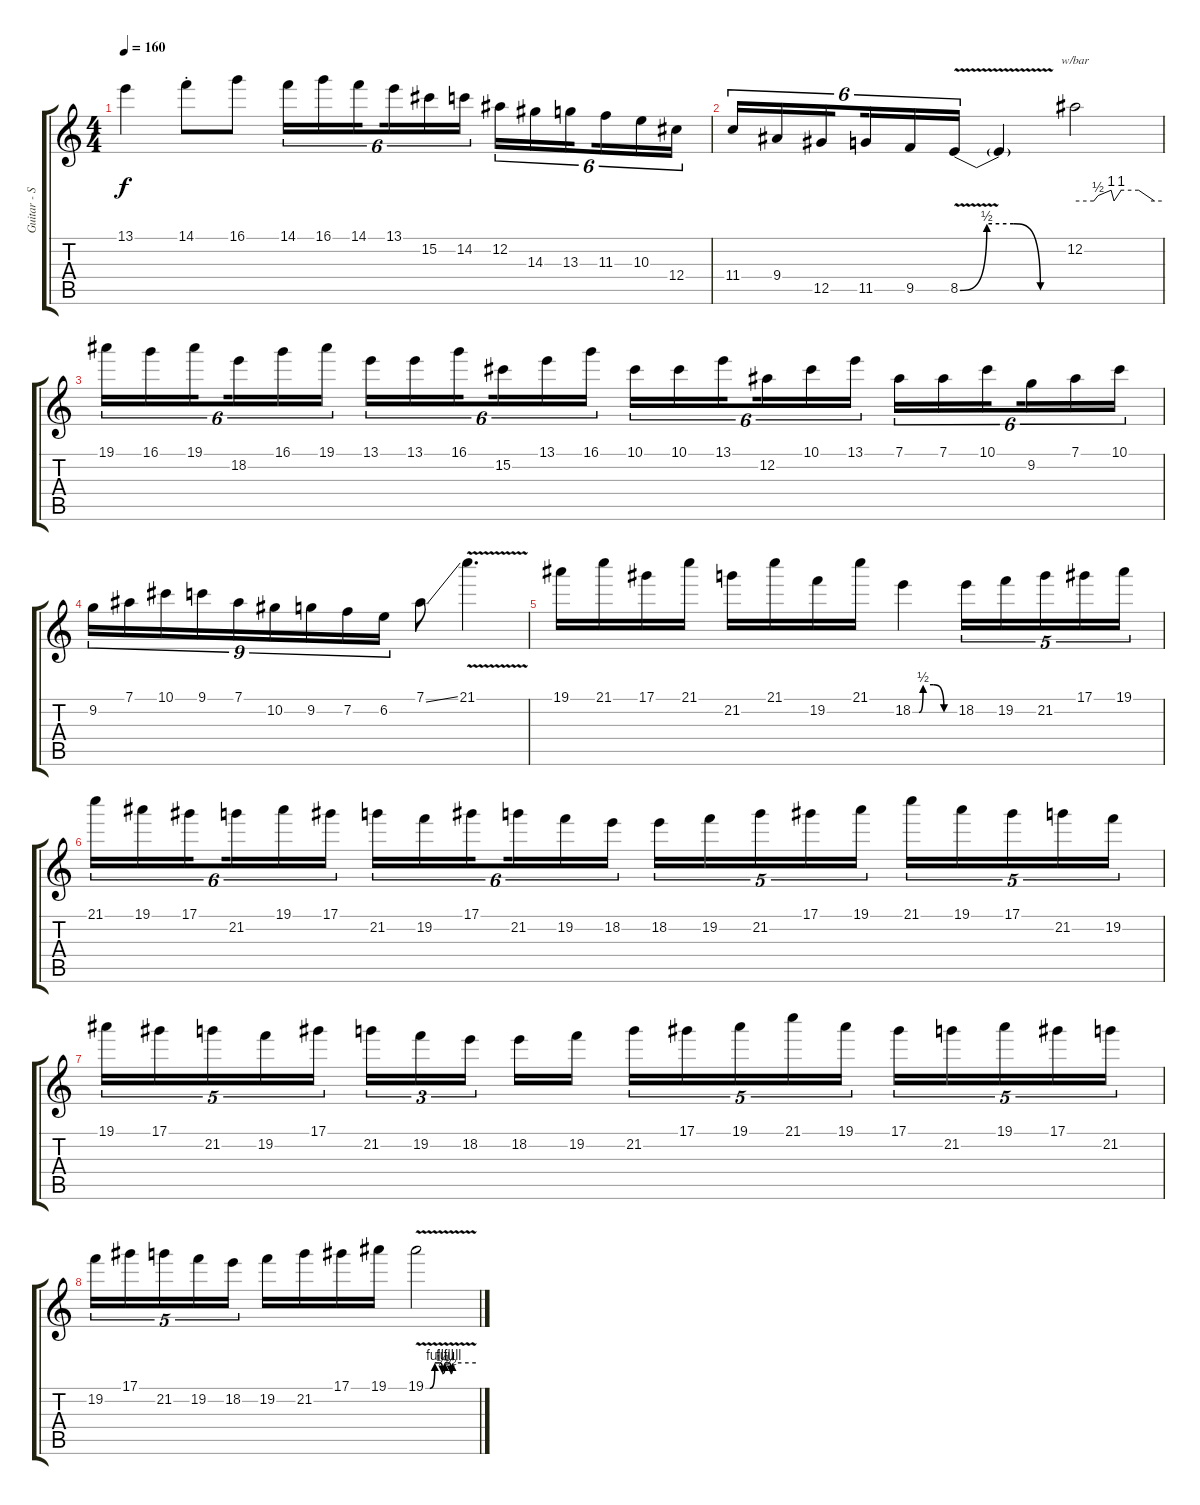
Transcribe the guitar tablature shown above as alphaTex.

\track ("Guitar - Solo" "Guitar - S") {instrument overdrivenguitar}
\staff {score tabs}
\tuning (Eb4 Bb3 Gb3 Db3 Ab2 Eb2) {hide}
\ts (4 4)
\tempo 160
\clef g2
\ks c
13.1{t}.4{dy f volume 16 balance 8 instrument overdrivenguitar} 14.1{st}.8 16.1.8 14.1.16{tu (6 4)} 16.1.16{tu (6 4)} 14.1.16{tu (6 4) beam splitsecondary} 13.1.16{tu (6 4)} 15.2.16{tu (6 4)} 14.2.16{tu (6 4)} 12.2.16{tu (6 4)} 14.3.16{tu (6 4)} 13.3.16{tu (6 4) beam splitsecondary} 11.3.16{tu (6 4)} 10.3.16{tu (6 4)} 12.4.16{tu (6 4)} |
11.4.16{tu (6 4) volume 16 balance 8 instrument overdrivenguitar} 9.4.16{tu (6 4)} 12.5.16{tu (6 4) beam splitsecondary} 11.5.16{tu (6 4)} 9.5.16{tu (6 4)} 8.5{be (custom 0 0 15 2 30 2 45 0 60 0) v}.16{tu (6 4)} 8.5{t}.4 12.2.2{tbe (custom default 0 0 13 0 16 2 25 4 27 0 32 4 44 4 55 0 60 0)} |
19.1.16{tu (6 4) volume 16 balance 8 instrument overdrivenguitar} 16.1.16{tu (6 4)} 19.1.16{tu (6 4) beam splitsecondary} 18.2.16{tu (6 4)} 16.1.16{tu (6 4)} 19.1.16{tu (6 4)} 13.1.16{tu (6 4)} 13.1.16{tu (6 4)} 16.1.16{tu (6 4) beam splitsecondary} 15.2.16{tu (6 4)} 13.1.16{tu (6 4)} 16.1.16{tu (6 4)} 10.1.16{tu (6 4)} 10.1.16{tu (6 4)} 13.1.16{tu (6 4) beam splitsecondary} 12.2.16{tu (6 4)} 10.1.16{tu (6 4)} 13.1.16{tu (6 4)} 7.1.16{tu (6 4)} 7.1.16{tu (6 4)} 10.1.16{tu (6 4) beam splitsecondary} 9.2.16{tu (6 4)} 7.1.16{tu (6 4)} 10.1.16{tu (6 4)} |
9.2.16{tu (9 8) volume 16 balance 8 instrument overdrivenguitar} 7.1.16{tu (9 8)} 10.1.16{tu (9 8)} 9.1.16{tu (9 8)} 7.1.16{tu (9 8)} 10.2.16{tu (9 8)} 9.2.16{tu (9 8)} 7.2.16{tu (9 8)} 6.2.16{tu (9 8)} 7.1{ss}.8 21.1{v}.4{d} |
19.1.16{volume 16 balance 8 instrument overdrivenguitar} 21.1.16 17.1.16 21.1.16 21.2.16 21.1.16 19.2.16 21.1.16 18.2{be (custom 0 0 9 0 15 2 30 2 45 0 60 0)}.4 18.2.16{tu (5 4)} 19.2.16{tu (5 4)} 21.2.16{tu (5 4)} 17.1.16{tu (5 4)} 19.1.16{tu (5 4)} |
21.1.16{tu (6 4) volume 16 balance 8 instrument overdrivenguitar} 19.1.16{tu (6 4)} 17.1.16{tu (6 4) beam splitsecondary} 21.2.16{tu (6 4)} 19.1.16{tu (6 4)} 17.1.16{tu (6 4)} 21.2.16{tu (6 4)} 19.2.16{tu (6 4)} 17.1.16{tu (6 4) beam splitsecondary} 21.2.16{tu (6 4)} 19.2.16{tu (6 4)} 18.2.16{tu (6 4)} 18.2.16{tu (5 4)} 19.2.16{tu (5 4)} 21.2.16{tu (5 4)} 17.1.16{tu (5 4)} 19.1.16{tu (5 4)} 21.1.16{tu (5 4)} 19.1.16{tu (5 4)} 17.1.16{tu (5 4)} 21.2.16{tu (5 4)} 19.2.16{tu (5 4)} |
19.1.16{tu (5 4) volume 16 balance 8 instrument overdrivenguitar} 17.1.16{tu (5 4)} 21.2.16{tu (5 4)} 19.2.16{tu (5 4)} 17.1.16{tu (5 4)} 21.2.16{tu (3 2)} 19.2.16{tu (3 2)} 18.2.16{tu (3 2) beam splitsecondary} 18.2.16 19.2.16 21.2.16{tu (5 4)} 17.1.16{tu (5 4)} 19.1.16{tu (5 4)} 21.1.16{tu (5 4)} 19.1.16{tu (5 4)} 17.1.16{tu (5 4)} 21.2.16{tu (5 4)} 19.1.16{tu (5 4)} 17.1.16{tu (5 4)} 21.2.16{tu (5 4)} |
19.2.16{tu (5 4) volume 16 balance 8 instrument overdrivenguitar} 17.1.16{tu (5 4)} 21.2.16{tu (5 4)} 19.2.16{tu (5 4)} 18.2.16{tu (5 4)} 19.2.16 21.2.16 17.1.16 19.1.16 19.1{be (custom 0 0 5 0 11 4 17 4 20 2 23 4 28 4 30 2 32 4 60 4) v}.2
